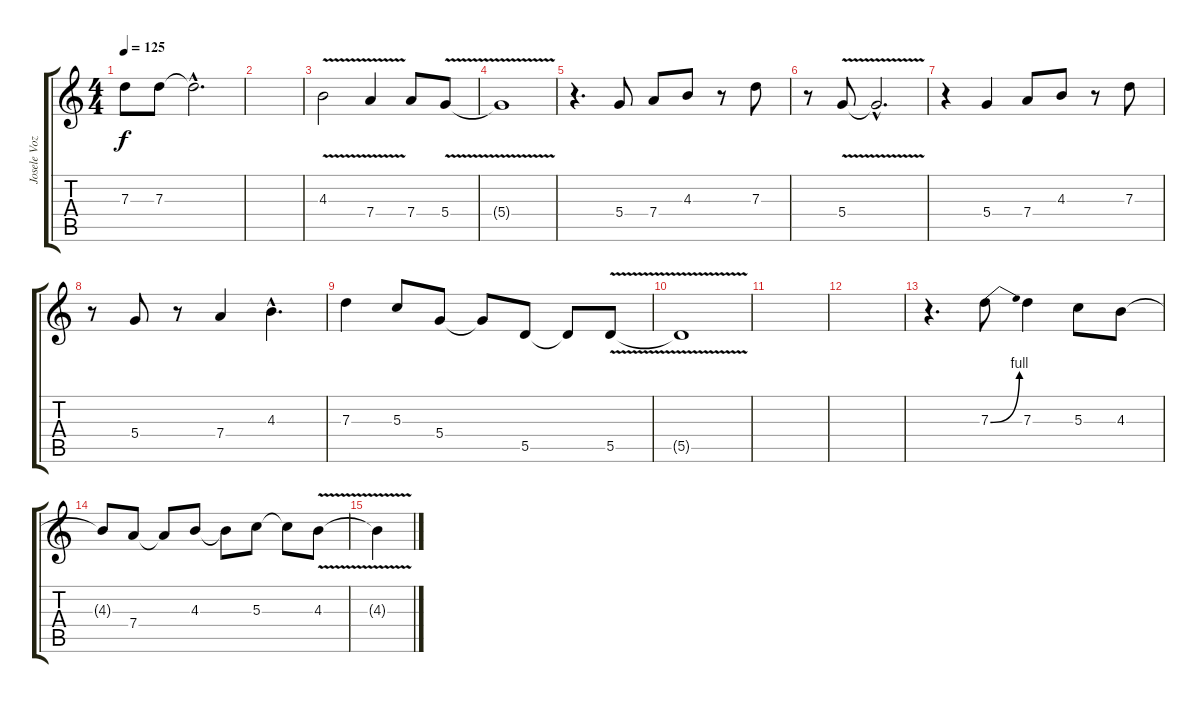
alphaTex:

\track ("Josele Voz" "Josele Voz") {instrument acousticguitarnylon}
\staff {score tabs}
\tuning (E4 B3 G3 D3 A2 E2) {hide}
\ts (4 4)
\tempo 125
\clef g2
\ks c
7.3{t}.8{dy f} 7.3.8 7.3{hac t}.2{d} |
|
4.3{v}.2 7.4{v}.4 7.4.8 5.4{v}.8 |
5.4{t}.1 |
r.4{d} 5.4.8 7.4.8 4.3.8 r.8 7.3.8 |
r.8 5.4{v}.8 5.4{hac t}.2{d} |
r.4 5.4.4 7.4.8 4.3.8 r.8 7.3.8 |
r.8 5.4.8 r.8 7.4.4 4.3{hac}.4{d} |
7.3.4 5.3.8 5.4.8 5.4{t}.8 5.5.8 5.5{t}.8 5.5{v}.8 |
5.5{t}.1 |
|
|
r.4{d} 7.3{be (bend 0 0 60 4)}.8 7.3.4 5.3.8 4.3.8 |
4.3{t}.8 7.4.8 7.4{t}.8 4.3.8 4.3{t}.8 5.3.8 5.3{t}.8 4.3{v}.8 |
4.3{t}.4
